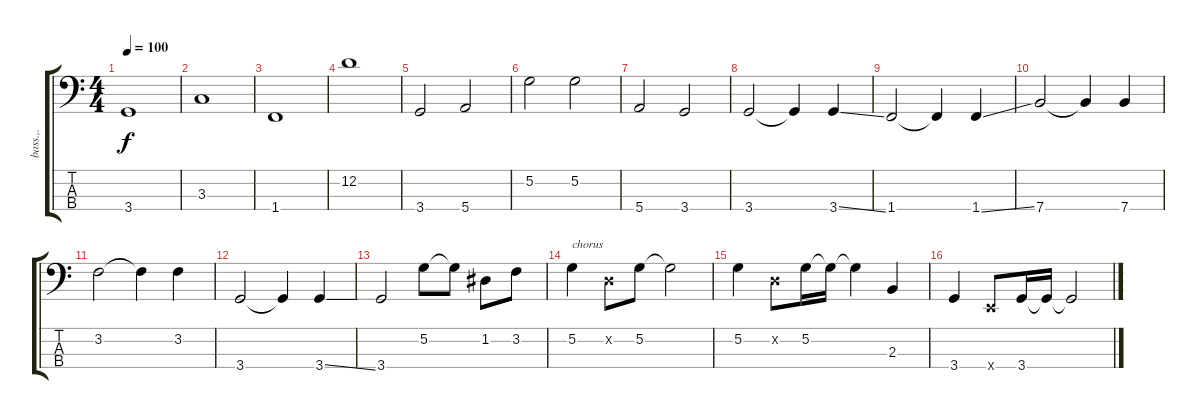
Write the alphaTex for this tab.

\track ("bass.,." "bass.,.") {instrument electricbassfinger}
\staff {score tabs}
\tuning (G2 D2 A1 E1) {hide}
\ts (4 4)
\tempo 100
\clef f4
\ks c
3.4.1{dy f} |
3.3.1 |
1.4.1 |
12.2.1 |
3.4.2 5.4.2 |
5.2.2 5.2.2 |
5.4.2 3.4.2 |
3.4.2 3.4{t}.4 3.4{ss}.4 |
1.4.2 1.4{t}.4 1.4{ss}.4 |
7.4.2 7.4{t}.4 7.4.4 |
3.2.2 3.2{t}.4 3.2.4 |
3.4.2 3.4{t}.4 3.4{ss}.4 |
3.4.2 5.2.8 5.2{t}.8 1.2.8 3.2.8 |
5.2.4{txt "chorus"} 0.2{x}.8 5.2.8 5.2{t}.2 |
5.2.4 0.2{x}.8 5.2.16 5.2{t}.16 5.2{t}.4 2.3.4 |
3.4.4 0.4{x}.8 3.4.16 3.4{t}.16 3.4{t}.2
